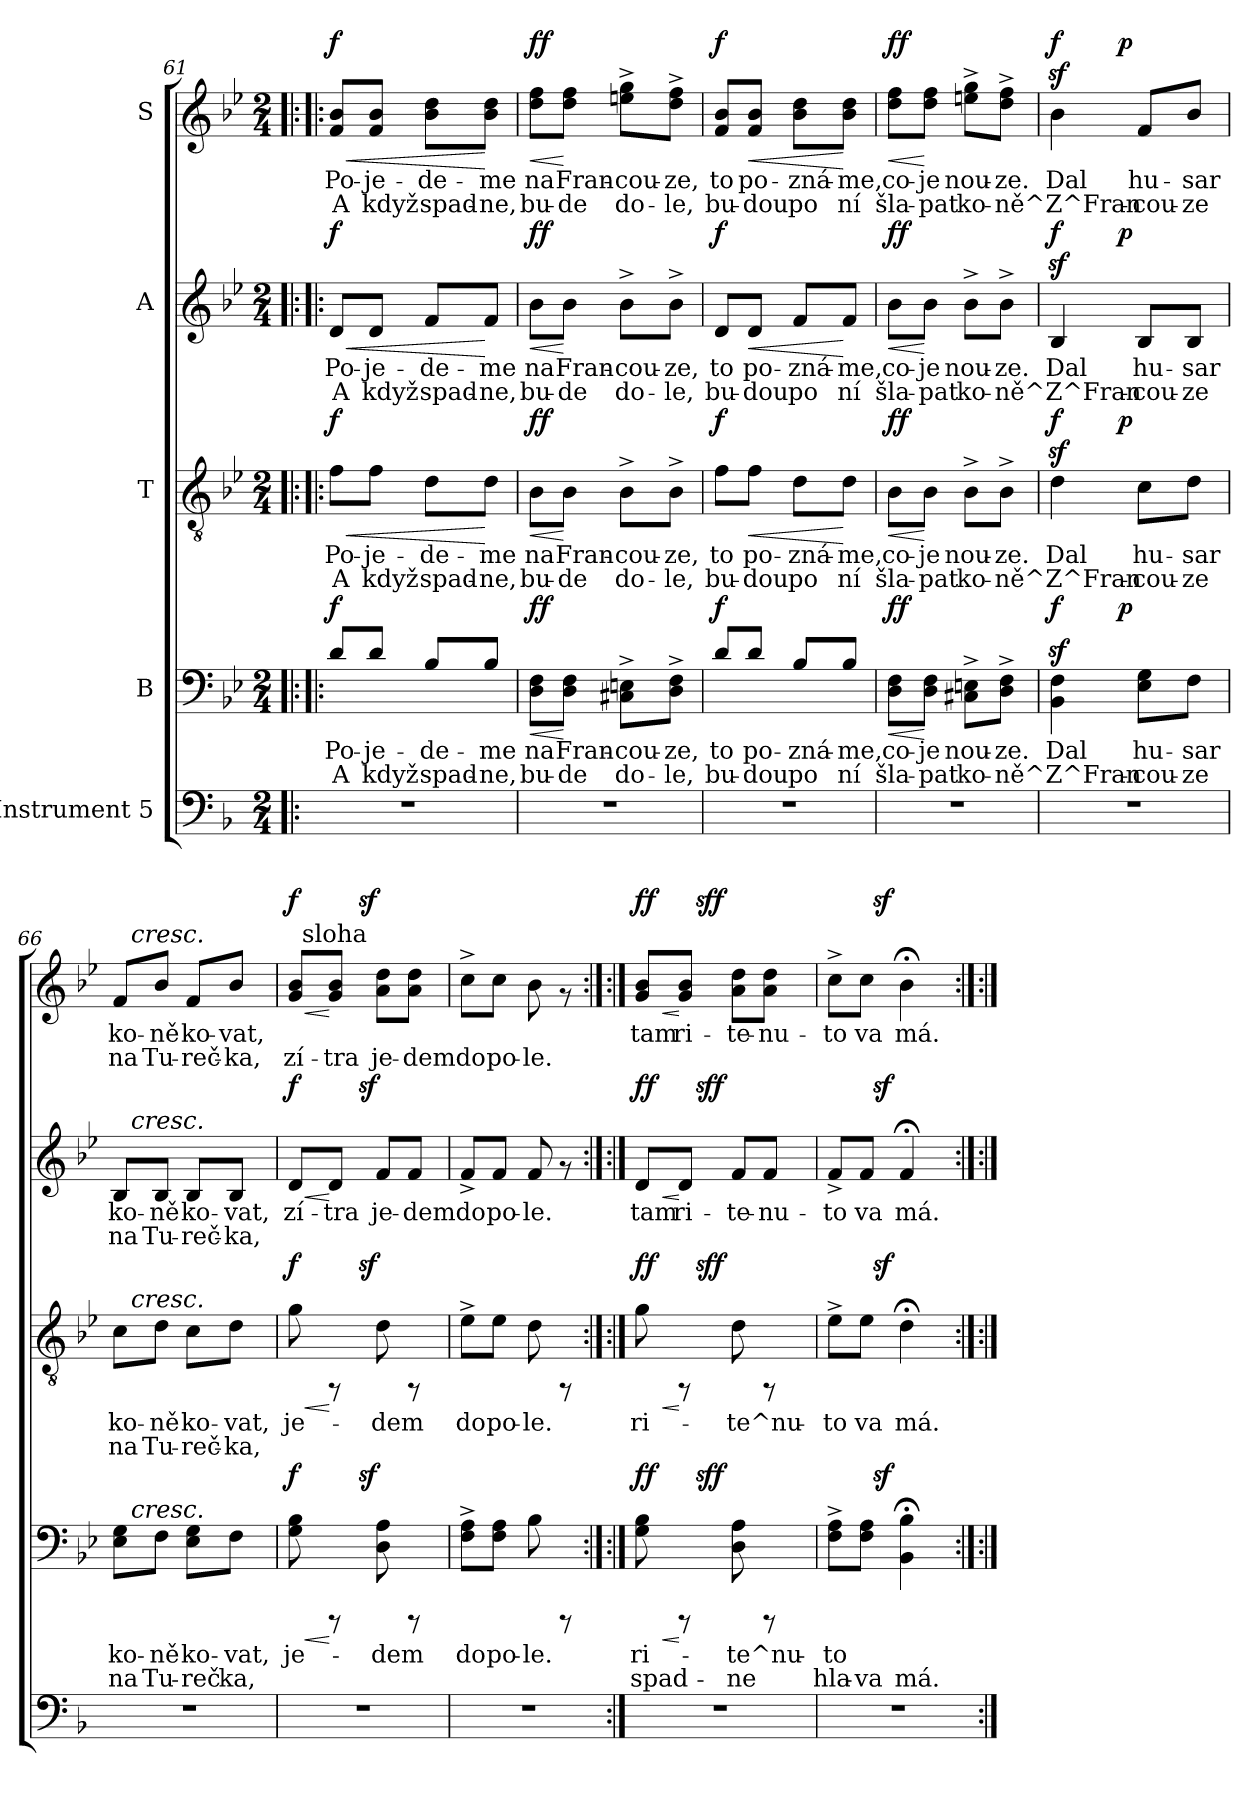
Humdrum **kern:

**kern	**kern	**text	**text	**dynam	**kern	**text	**text	**dynam	**kern	**text	**text	**dynam	**kern	**text	**text	**dynam
*part5	*part4	*part4	*part4	*part4	*part3	*part3	*part3	*part3	*part2	*part2	*part2	*part2	*part1	*part1	*part1	*part1
*staff5	*staff4	*staff4	*staff4	*staff4	*staff3	*staff3	*staff3	*staff3	*staff2	*staff2	*staff2	*staff2	*staff1	*staff1	*staff1	*staff1
*I"Instrument 5	*I"B	*	*	*	*I"T	*	*	*	*I"A	*	*	*	*I"S	*	*	*
*clefF4	*clefF4	*	*	*	*clefGv2	*	*	*	*clefG2	*	*	*	*clefG2	*	*	*
*k[b-]	*k[b-e-]	*	*	*	*k[b-e-]	*	*	*	*k[b-e-]	*	*	*	*k[b-e-]	*	*	*
*F:	*B-:	*	*	*	*B-:	*	*	*	*B-:	*	*	*	*B-:	*	*	*
*M2/4	*M2/4	*	*	*	*M2/4	*	*	*	*M2/4	*	*	*	*M2/4	*	*	*
=61	=61!|:	=61!|:	=61!|:	=61!|:	=61!|:	=61!|:	=61!|:	=61!|:	=61!|:	=61!|:	=61!|:	=61!|:	=61!|:	=61!|:	=61!|:	=61!|:
!	!	!LO:LY:b:cj	!LO:LY:b:cj	!LO:DY:a	!	!LO:LY:b:cj	!LO:LY:b:cj	!LO:HP:b	!	!LO:LY:b:cj	!LO:LY:b:cj	!LO:HP:b	!	!LO:LY:b:cj	!LO:LY:b:cj	!LO:HP:b
!	!	!	!	!	!	!	!	!LO:DY:n=1:a	!	!	!	!LO:DY:n=1:a	!	!	!	!LO:DY:n=1:a
2r	8d/L	Po-	-A	f	8f\L	Po-	-A	< f	8d/L	Po-	-A	< f	8b-/ 8f/L	Po-	-A	< f
!	!	!LO:LY:b:cj	!LO:LY:b:cj	!	!	!LO:LY:b:cj	!LO:LY:b:cj	!	!	!LO:LY:b:cj	!LO:LY:b:cj	!	!	!LO:LY:b:cj	!LO:LY:b:cj	!
.	8d/J	je-	-když	.	8f\J	je-	-když	.	8d/J	je-	-když	.	8b-/ 8f/J	je-	-když	.
!	!	!LO:LY:b:cj	!LO:LY:b:cj	!	!	!LO:LY:b:cj	!LO:LY:b:cj	!	!	!LO:LY:b:cj	!LO:LY:b:cj	!	!	!LO:LY:b:cj	!LO:LY:b:cj	!
.	8B-/L	de-	-spad-	.	8d\L	de-	-spad-	.	8f/L	de-	-spad-	.	8dd\ 8b-\L	de-	-spad-	.
!	!	!LO:LY:b:cj	!LO:LY:b:cj	!	!	!LO:LY:b:cj	!LO:LY:b:cj	!	!	!LO:LY:b:cj	!LO:LY:b:cj	!	!	!LO:LY:b:cj	!LO:LY:b:cj	!
.	8B-/J	-me	ne,	.	8d\J	-me	ne,	[	8f/J	-me	ne,	[	8dd\ 8b-\J	-me	ne,	[
!!LO:PB:g=z
=62	=62	=62	=62	=62	=62	=62	=62	=62	=62	=62	=62	=62	=62	=62	=62	=62
!	!	!LO:LY:b:cj	!LO:LY:b:cj	!LO:HP:b	!	!LO:LY:b:cj	!LO:LY:b:cj	!LO:HP:b	!	!LO:LY:b:cj	!LO:LY:b:cj	!LO:HP:b	!	!LO:LY:a:cj	!LO:LY:b:cj	!LO:HP:b
!	!	!	!	!LO:DY:n=1:a	!	!	!	!LO:DY:n=1:a	!	!	!	!LO:DY:n=1:a	!	!	!	!LO:DY:n=1:a
2r	8F\ 8D\L	na	bu-	< ff	8B-\L	na	bu-	< ff	8b-\L	na	bu-	< ff	8ff\ 8dd\L	na	bu-	< ff
!	!	!LO:LY:b:cj	!LO:LY:b:cj	!	!	!LO:LY:b:cj	!LO:LY:b:cj	!	!	!LO:LY:b:cj	!LO:LY:b:cj	!	!	!LO:LY:a:cj	!LO:LY:b:cj	!
.	8F\ 8D\J	-Fran-	-de	[	8B-\J	-Fran-	-de	[	8b-\J	-Fran-	-de	[	8ff\ 8dd\J	-Fran-	-de	[
!	!	!LO:LY:b:cj	!LO:LY:b:cj	!	!	!LO:LY:b:cj	!LO:LY:b:cj	!	!	!LO:LY:b:cj	!LO:LY:b:cj	!	!	!LO:LY:a:cj	!LO:LY:b:cj	!
.	8En^>\ 8C#X^>\L	cou-	-do-	.	8B-^>\L	cou-	-do-	.	8b-^>\L	cou-	-do-	.	8gg^>\ 8een^>\L	cou-	-do-	.
!	!	!LO:LY:b:cj	!LO:LY:b:cj	!	!	!LO:LY:b:cj	!LO:LY:b:cj	!	!	!LO:LY:b:cj	!LO:LY:b:cj	!	!	!LO:LY:a:cj	!LO:LY:b:cj	!
.	8F^>\ 8D^>\J	-ze,	le,	.	8B-^>\J	-ze,	le,	.	8b-^>\J	-ze,	le,	.	8ff^>\ 8dd^>\J	-ze,	le,	.
=63	=63	=63	=63	=63	=63	=63	=63	=63	=63	=63	=63	=63	=63	=63	=63	=63
!	!	!LO:LY:b:cj	!LO:LY:b:cj	!LO:DY:a	!	!LO:LY:b:cj	!LO:LY:b:cj	!LO:DY:a	!	!LO:LY:b:cj	!LO:LY:b:cj	!LO:DY:a	!	!LO:LY:a:cj	!LO:LY:b:cj	!LO:DY:a
2r	8d/L	to	bu-	f	8f\L	to	bu-	f	8d/L	to	bu-	f	8b-/ 8f/L	to	bu-	f
!	!	!LO:LY:b:cj	!LO:LY:b:cj	!	!	!LO:LY:b:cj	!LO:LY:b:cj	!LO:HP:b	!	!LO:LY:b:cj	!LO:LY:b:cj	!LO:HP:b	!	!LO:LY:a:cj	!LO:LY:b:cj	!LO:HP:b
.	8d/J	-po-	-dou	.	8f\J	-po-	-dou	<	8d/J	-po-	-dou	<	8b-/ 8f/J	-po-	-dou	<
!	!	!LO:LY:b:cj	!LO:LY:b:cj	!	!	!LO:LY:b:cj	!LO:LY:b:cj	!	!	!LO:LY:b:cj	!LO:LY:b:cj	!	!	!LO:LY:a:cj	!LO:LY:b:cj	!
.	8B-/L	zná-	-po	.	8d\L	zná-	-po	.	8f/L	zná-	-po	.	8dd\ 8b-\L	zná-	-po	.
!	!	!LO:LY:b:cj	!LO:LY:b:cj	!	!	!LO:LY:b:cj	!LO:LY:b:cj	!	!	!LO:LY:b:cj	!LO:LY:b:cj	!	!	!LO:LY:a:cj	!LO:LY:b:cj	!
.	8B-/J	me,	ní	.	8d\J	me,	ní	[	8f/J	me,	ní	[	8dd\ 8b-\J	me,	ní	[
=64	=64	=64	=64	=64	=64	=64	=64	=64	=64	=64	=64	=64	=64	=64	=64	=64
!	!	!LO:LY:b:cj	!LO:LY:b:cj	!LO:HP:b	!	!LO:LY:b:cj	!LO:LY:b:cj	!LO:HP:b	!	!LO:LY:b:cj	!LO:LY:b:cj	!LO:HP:b	!	!LO:LY:a:cj	!LO:LY:b:cj	!LO:HP:b
!	!	!	!	!LO:DY:n=1:a	!	!	!	!LO:DY:n=1:a	!	!	!	!LO:DY:n=1:a	!	!	!	!LO:DY:n=1:a
2r	8F\ 8D\L	co-	-šla-	< ff	8B-\L	co-	-šla-	< ff	8b-\L	co-	-šla-	< ff	8ff\ 8dd\L	co-	-šla-	< ff
!	!	!LO:LY:b:cj	!LO:LY:b:cj	!	!	!LO:LY:b:cj	!LO:LY:b:cj	!	!	!LO:LY:b:cj	!LO:LY:b:cj	!	!	!LO:LY:a:cj	!LO:LY:b:cj	!
.	8F\ 8D\J	-je	pat	[	8B-\J	-je	pat	[	8b-\J	-je	pat	[	8ff\ 8dd\J	-je	pat	[
!	!	!LO:LY:b:cj	!LO:LY:b:cj	!	!	!LO:LY:b:cj	!LO:LY:b:cj	!	!	!LO:LY:b:cj	!LO:LY:b:cj	!	!	!LO:LY:a:cj	!LO:LY:b:cj	!
.	8En^>\ 8C#X^>\L	nou-	-ko-	.	8B-^>\L	nou-	-ko-	.	8b-^>\L	nou-	-ko-	.	8gg^>\ 8een^>\L	nou-	-ko-	.
!	!	!LO:LY:b:cj	!LO:LY:b:cj	!	!	!LO:LY:b:cj	!LO:LY:b:cj	!	!	!LO:LY:b:cj	!LO:LY:b:cj	!	!	!LO:LY:a:cj	!LO:LY:b:cj	!
.	8F^>\ 8D^>\J	-ze.	ně^.	.	8B-^>\J	-ze.	ně^.	.	8b-^>\J	-ze.	ně^.	.	8ff^>\ 8dd^>\J	-ze.	ně^.	.
=65	=65	=65	=65	=65	=65	=65	=65	=65	=65	=65	=65	=65	=65	=65	=65	=65
!	!	!LO:LY:b:cj	!LO:LY:b:cj	!LO:DY:a	!	!LO:LY:b:cj	!LO:LY:b:cj	!LO:DY:a	!	!LO:LY:b:cj	!LO:LY:b:cj	!LO:DY:a	!	!LO:LY:a:cj	!LO:LY:b:cj	!LO:DY:a
*	*^	*	*	*	*^	*	*	*	*^	*	*	*	*^	*	*	*
2r	4F\z> 4BB-\z>	8..ryy	Dal	Z^Fran-	f	4dz>\	8..ryy	Dal	Z^Fran-	f	4B-z>/	8..ryy	Dal	Z^Fran-	f	4b-z>\	8..ryy	Dal	Z^Fran-	f
!	!	!	!	!	!LO:DY:a	!	!	!	!	!LO:DY:a	!	!	!	!	!LO:DY:a	!	!	!	!	!LO:DY:a
.	.	4ryy	.	.	p	.	4ryy	.	.	p	.	4ryy	.	.	p	.	4ryy	.	.	p
!	!	!	!LO:LY:b:cj	!LO:LY:b:cj	!	!	!	!LO:LY:b:cj	!LO:LY:b:cj	!	!	!	!LO:LY:b:cj	!LO:LY:b:cj	!	!	!	!LO:LY:a:cj	!LO:LY:b:cj	!
.	8G\ 8E-\L	.	-hu-	-cou-	.	8c\L	.	-hu-	-cou-	.	8B-/L	.	-hu-	-cou-	.	8f/L	.	-hu-	-cou-	.
!	!	!	!LO:LY:b:cj	!LO:LY:b:cj	!	!	!	!LO:LY:b:cj	!LO:LY:b:cj	!	!	!	!LO:LY:b:cj	!LO:LY:b:cj	!	!	!	!LO:LY:a:cj	!LO:LY:b:cj	!
.	8F\J	.	-sar	ze	.	8d\J	.	-sar	ze	.	8B-/J	.	-sar	ze	.	8b-/J	.	-sar	ze	.
.	.	32ryy	.	.	.	.	32ryy	.	.	.	.	32ryy	.	.	.	.	32ryy	.	.	.
=66	=66	=66	=66	=66	=66	=66	=66	=66	=66	=66	=66	=66	=66	=66	=66	=66	=66	=66	=66	=66
!	!	!	!LO:LY:b:cj	!LO:LY:b:cj	!	!	!	!LO:LY:b:cj	!LO:LY:b:cj	!	!	!	!LO:LY:b:cj	!LO:LY:b:cj	!	!	!	!LO:LY:a:cj	!LO:LY:b:cj	!
2r	8G\ 8E-\L	32.ryy	ko-	-na	.	8c\L	32.ryy	ko-	-na	.	8B-/L	32.ryy	ko-	-na	.	8f/L	32.ryy	ko-	-na	.
!	!	!	!	!	!	!	!	!	!	!	!	!	!	!	!	!	!LO:TX:a:i:t=cresc.	!	!	!
!	!	!	!	!	!	!	!	!	!	!	!	!LO:TX:a:i:t=cresc.	!	!	!	!	!	!	!	!
!	!	!	!	!	!	!	!LO:TX:a:i:t=cresc.	!	!	!	!	!	!	!	!	!	!	!	!	!
!	!	!LO:TX:a:i:t=cresc.	!	!	!	!	!	!	!	!	!	!	!	!	!	!	!	!	!	!
.	.	4ryy	.	.	.	.	4ryy	.	.	.	.	4ryy	.	.	.	.	4ryy	.	.	.
!	!	!	!LO:LY:b:cj	!LO:LY:b:cj	!	!	!	!LO:LY:b:cj	!LO:LY:b:cj	!	!	!	!LO:LY:b:cj	!LO:LY:b:cj	!	!	!	!LO:LY:a:cj	!LO:LY:b:cj	!
.	8F\J	.	ně	Tu-	.	8d\J	.	ně	Tu-	.	8B-/J	.	ně	Tu-	.	8b-/J	.	ně	Tu-	.
!	!	!	!LO:LY:b:cj	!LO:LY:b:cj	!	!	!	!LO:LY:b:cj	!LO:LY:b:cj	!	!	!	!LO:LY:b:cj	!LO:LY:b:cj	!	!	!	!LO:LY:a:cj	!LO:LY:b:cj	!
.	8G\ 8E-\L	.	-ko-	-reč	.	8c\L	.	-ko-	-reč-	.	8B-/L	.	-ko-	-reč-	.	8f/L	.	-ko-	-reč-	.
.	.	8ryy	.	.	.	.	8ryy	.	.	.	.	8ryy	.	.	.	.	8ryy	.	.	.
!	!	!	!LO:LY:b:cj	!LO:LY:b:cj	!	!	!	!LO:LY:b:cj	!LO:LY:b:cj	!	!	!	!LO:LY:b:cj	!LO:LY:b:cj	!	!	!	!LO:LY:a:cj	!LO:LY:b:cj	!
.	8F\J	.	vat,	ka,	.	8d\J	.	-vat,	ka,	.	8B-/J	.	-vat,	ka,	.	8b-/J	.	-vat,	ka,	.
.	.	16ryy	.	.	.	.	16ryy	.	.	.	.	16ryy	.	.	.	.	16ryy	.	.	.
.	.	64ryy	.	.	.	.	64ryy	.	.	.	.	64ryy	.	.	.	.	64ryy	.	.	.
!!LO:LB:g=z
=67	=67	=67	=67	=67	=67	=67	=67	=67	=67	=67	=67	=67	=67	=67	=67	=67	=67	=67	=67	=67
!	!	!	!LO:LY:b:cj	!	!LO:HP:b	!	!	!LO:LY:b:cj	!	!LO:HP:b	!	!	!LO:LY:b:cj	!	!LO:HP:b	!	!	!LO:LY:b:cj	!LO:LY:b:cj	!LO:HP:b
!	!	!	!	!	!LO:DY:n=1:a	!	!	!	!	!LO:DY:n=1:a	!	!	!	!	!LO:DY:n=1:a	!	!	!	!	!LO:DY:n=1:a
*	*	*	*	*	*	*	*	*	*	*	*	*	*	*	*	*	*^	*	*	*
2r	8B-\ 8G\	8ryy	je-	.	< f	8g\	8ryy	je-	.	< f	8d/L	8ryy	zí-	.	< f	8b-/ 8g/L	8ryy	32ryy	.	zí-	< f
!	!	!	!	!	!	!	!	!	!	!	!	!	!	!	!	!	!	!LO:TX:a:t=sloha	!	!	!
.	.	.	.	.	.	.	.	.	.	.	.	.	.	.	.	.	.	4...ryy	.	.	.
!	!	!	!	!	!	!	!	!	!	!	!	!	!LO:LY:b:cj	!	!	!	!	!	!LO:LY:b:cj	!LO:LY:b:cj	!
.	8rCCC	16ryy	.	.	[	8rFF	16ryy	.	.	[	8d/J	16ryy	-tra	.	[	8b-/ 8g/J	16ryy	.	-	tra	[
.	.	64ryy	.	.	.	.	64ryy	.	.	.	.	64ryy	.	.	.	.	64ryy	.	.	.	.
!	!	!	!	!	!LO:DY:n=2:a	!	!	!	!	!LO:DY:n=2:a	!	!	!	!	!LO:DY:n=2:a	!	!	!	!	!	!LO:DY:n=2:a
.	.	4ryy	.	.	sf	.	4ryy	.	.	sf	.	4ryy	.	.	sf	.	4ryy	.	.	.	sf
!	!	!	!LO:LY:b:cj	!	!	!	!	!LO:LY:b:cj	!	!	!	!	!LO:LY:b:cj	!	!	!	!	!	!LO:LY:b:cj	!LO:LY:b:cj	!
.	8A\ 8D\	.	-dem	.	.	8d\	.	-dem	.	.	8f/L	.	je-	.	.	8dd\ 8a\L	.	.	.	je-	.
!	!	!	!	!	!	!	!	!	!	!	!	!	!LO:LY:b:cj	!	!	!	!	!	!LO:LY:b:cj	!LO:LY:b:cj	!
.	8rCCC	.	.	.	.	8rFF	.	.	.	.	8f/J	.	-dem	.	.	8dd\ 8a\J	.	.	-	dem	.
.	.	32.ryy	.	.	.	.	32.ryy	.	.	.	.	32.ryy	.	.	.	.	32.ryy	.	.	.	.
=68	=68	=68	=68	=68	=68	=68	=68	=68	=68	=68	=68	=68	=68	=68	=68	=68	=68	=68	=68	=68	=68
!	!	!	!LO:LY:b:cj	!	!	!	!	!LO:LY:b:cj	!	!	!	!	!LO:LY:b:cj	!	!	!	!	!	!LO:LY:b:cj	!LO:LY:b:cj	!
*	*v	*v	*	*	*	*	*	*	*	*	*v	*v	*	*	*	*v	*v	*v	*	*	*
*	*	*	*	*	*v	*v	*	*	*	*	*	*	*	*	*	*	*
2r	8A^>\ 8F^>\L	do	.	.	8e-^>\L	do	.	.	8f^>/L	do	.	.	8cc^>\L	.	do	.
!	!	!LO:LY:b:cj	!	!	!	!LO:LY:b:cj	!	!	!	!LO:LY:b:cj	!	!	!	!LO:LY:b:cj	!LO:LY:b:cj	!
.	8A\ 8F\J	po-	.	.	8e-\J	po-	.	.	8f/J	po-	.	.	8cc\J	.	po-	.
!	!	!LO:LY:b:cj	!	!	!	!LO:LY:b:cj	!	!	!	!LO:LY:b:cj	!	!	!	!LO:LY:b:cj	!LO:LY:b:cj	!
.	8B-\	-le.	.	.	8d\	-le.	.	.	8f/	-le.	.	.	8b-\	-	le.	.
.	8rCCC	.	.	.	8rFF	.	.	.	8rf	.	.	.	8rf	.	.	.
=69	=69:|!	=69:|!	=69:|!	=69:|!	=69:|!	=69:|!	=69:|!	=69:|!	=69:|!	=69:|!	=69:|!	=69:|!	=69:|!	=69:|!	=69:|!	=69:|!
!	!	!	!	!	!	!	!	!	!	!	!	!	!LO:TX:a:t=sloha	!	!	!
!	!	!LO:LY:b:cj	!LO:LY:b:cj	!LO:HP:b	!	!LO:LY:b:cj	!	!LO:HP:b	!	!LO:LY:b:cj	!	!LO:HP:b	!	!LO:LY:b:cj	!	!LO:HP:b
!	!	!	!	!LO:DY:n=1:a	!	!	!	!LO:DY:n=1:a	!	!	!	!LO:DY:n=1:a	!	!	!	!LO:DY:n=1:a
*	*^	*	*	*	*^	*	*	*	*^	*	*	*	*^	*	*	*
*	*	*^	*	*	*	*	*^	*	*	*	*	*^	*	*	*	*	*^	*	*	*
2r	8B-\ 8G\	8ryy	8ryy	ri-	-spad-	< ff	8g\	8ryy	8ryy	ri-	.	< ff	8d/L	8ryy	8ryy	tam	.	< ff	8b-/ 8g/L	8ryy	8ryy	tam	.	< ff
!	!	!	!	!	!	!	!	!	!	!	!	!	!	!	!	!LO:LY:b:cj	!	!	!	!	!	!LO:LY:b:cj	!	!
.	8rCCC	32.ryy	16ryy	.	.	[	8rFF	32.ryy	16ryy	.	.	[	8d/J	32.ryy	16ryy	ri-	.	[	8b-/ 8g/J	32.ryy	16ryy	ri-	.	[
!	!	!	!	!	!	!LO:DY:n=2:a	!	!	!	!	!	!LO:DY:n=2:a	!	!	!	!	!	!LO:DY:n=2:a	!	!	!	!	!	!LO:DY:n=2:a
.	.	4ryy	.	.	.	sf	.	4ryy	.	.	.	sf	.	4ryy	.	.	.	sf	.	4ryy	.	.	.	sf
.	.	.	64ryy	.	.	.	.	.	64ryy	.	.	.	.	.	64ryy	.	.	.	.	.	64ryy	.	.	.
!	!	!	!	!	!	!LO:DY:n=3:a	!	!	!	!	!	!LO:DY:n=3:a	!	!	!	!	!	!LO:DY:n=3:a	!	!	!	!	!	!LO:DY:n=3:a
.	.	.	4ryy	.	.	f	.	.	4ryy	.	.	f	.	.	4ryy	.	.	f	.	.	4ryy	.	.	f
!	!	!	!	!LO:LY:b:cj	!LO:LY:b:cj	!	!	!	!	!LO:LY:b:cj	!	!	!	!	!	!LO:LY:b:cj	!	!	!	!	!	!LO:LY:b:cj	!	!
.	8A\ 8D\	.	.	-te^nu-	-ne	.	8d\	.	.	-te^nu-	.	.	8f/L	.	.	-te-	.	.	8dd\ 8a\L	.	.	-te-	.	.
!	!	!	!	!	!	!	!	!	!	!	!	!	!	!	!	!LO:LY:b:cj	!	!	!	!	!	!LO:LY:b:cj	!	!
.	8rCCC	.	.	.	.	.	8rFF	.	.	.	.	.	8f/J	.	.	-nu-	.	.	8dd\ 8a\J	.	.	-nu-	.	.
.	.	16ryy	.	.	.	.	.	16ryy	.	.	.	.	.	16ryy	.	.	.	.	.	16ryy	.	.	.	.
.	.	.	32.ryy	.	.	.	.	.	32.ryy	.	.	.	.	.	32.ryy	.	.	.	.	.	32.ryy	.	.	.
.	.	64ryy	.	.	.	.	.	64ryy	.	.	.	.	.	64ryy	.	.	.	.	.	64ryy	.	.	.	.
=70	=70	=70	=70	=70	=70	=70	=70	=70	=70	=70	=70	=70	=70	=70	=70	=70	=70	=70	=70	=70	=70	=70	=70	=70
!	!	!	!	!LO:LY:b:cj	!LO:LY:b:cj	!	!	!	!	!LO:LY:b:cj	!	!	!	!	!	!LO:LY:b:cj	!	!	!	!	!	!LO:LY:b:cj	!	!
*	*	*v	*v	*	*	*	*	*	*	*	*	*	*	*v	*v	*	*	*	*	*v	*v	*	*	*
*	*	*	*	*	*	*	*v	*v	*	*	*	*	*	*	*	*	*	*	*	*	*
2r	8A^>\ 8F^>\L	8ryy	to	hla-	.	8e-^>\L	8ryy	-to	.	.	8f^>/L	8ryy	-to	.	.	8cc^>\L	8ryy	-to	.	.
!	!	!	!LO:LY:b:cj	!LO:LY:b:cj	!	!	!	!LO:LY:b:cj	!	!	!	!	!LO:LY:b:cj	!	!	!	!	!LO:LY:b:cj	!	!
.	8A\ 8F\J	32ryy	-	va	.	8e-\J	32ryy	va	.	.	8f/J	32ryy	va	.	.	8cc\J	32ryy	va	.	.
!	!	!	!	!	!LO:DY:a	!	!	!	!	!LO:DY:a	!	!	!	!	!LO:DY:a	!	!	!	!	!LO:DY:a
.	.	4ryy	.	.	sf	.	4ryy	.	.	sf	.	4ryy	.	.	sf	.	4ryy	.	.	sf
!	!	!	!LO:LY:b:cj	!LO:LY:b:cj	!	!	!	!LO:LY:b:cj	!	!	!	!	!LO:LY:b:cj	!	!	!	!	!LO:LY:b:cj	!	!
.	4B-\;< 4BB-\;<	.	.	má.	.	4d;<\	.	má.	.	.	4f;</	.	má.	.	.	4b-;<\	.	má.	.	.
.	.	16.ryy	.	.	.	.	16.ryy	.	.	.	.	16.ryy	.	.	.	.	16.ryy	.	.	.
*	*v	*v	*	*	*	*	*	*	*	*	*v	*v	*	*	*	*v	*v	*	*	*
*	*	*	*	*	*v	*v	*	*	*	*	*	*	*	*	*	*	*
=	=:|!	=:|!	=:|!	=:|!	=:|!	=:|!	=:|!	=:|!	=:|!	=:|!	=:|!	=:|!	=:|!	=:|!	=:|!	=:|!
*-	*-	*-	*-	*-	*-	*-	*-	*-	*-	*-	*-	*-	*-	*-	*-	*-
